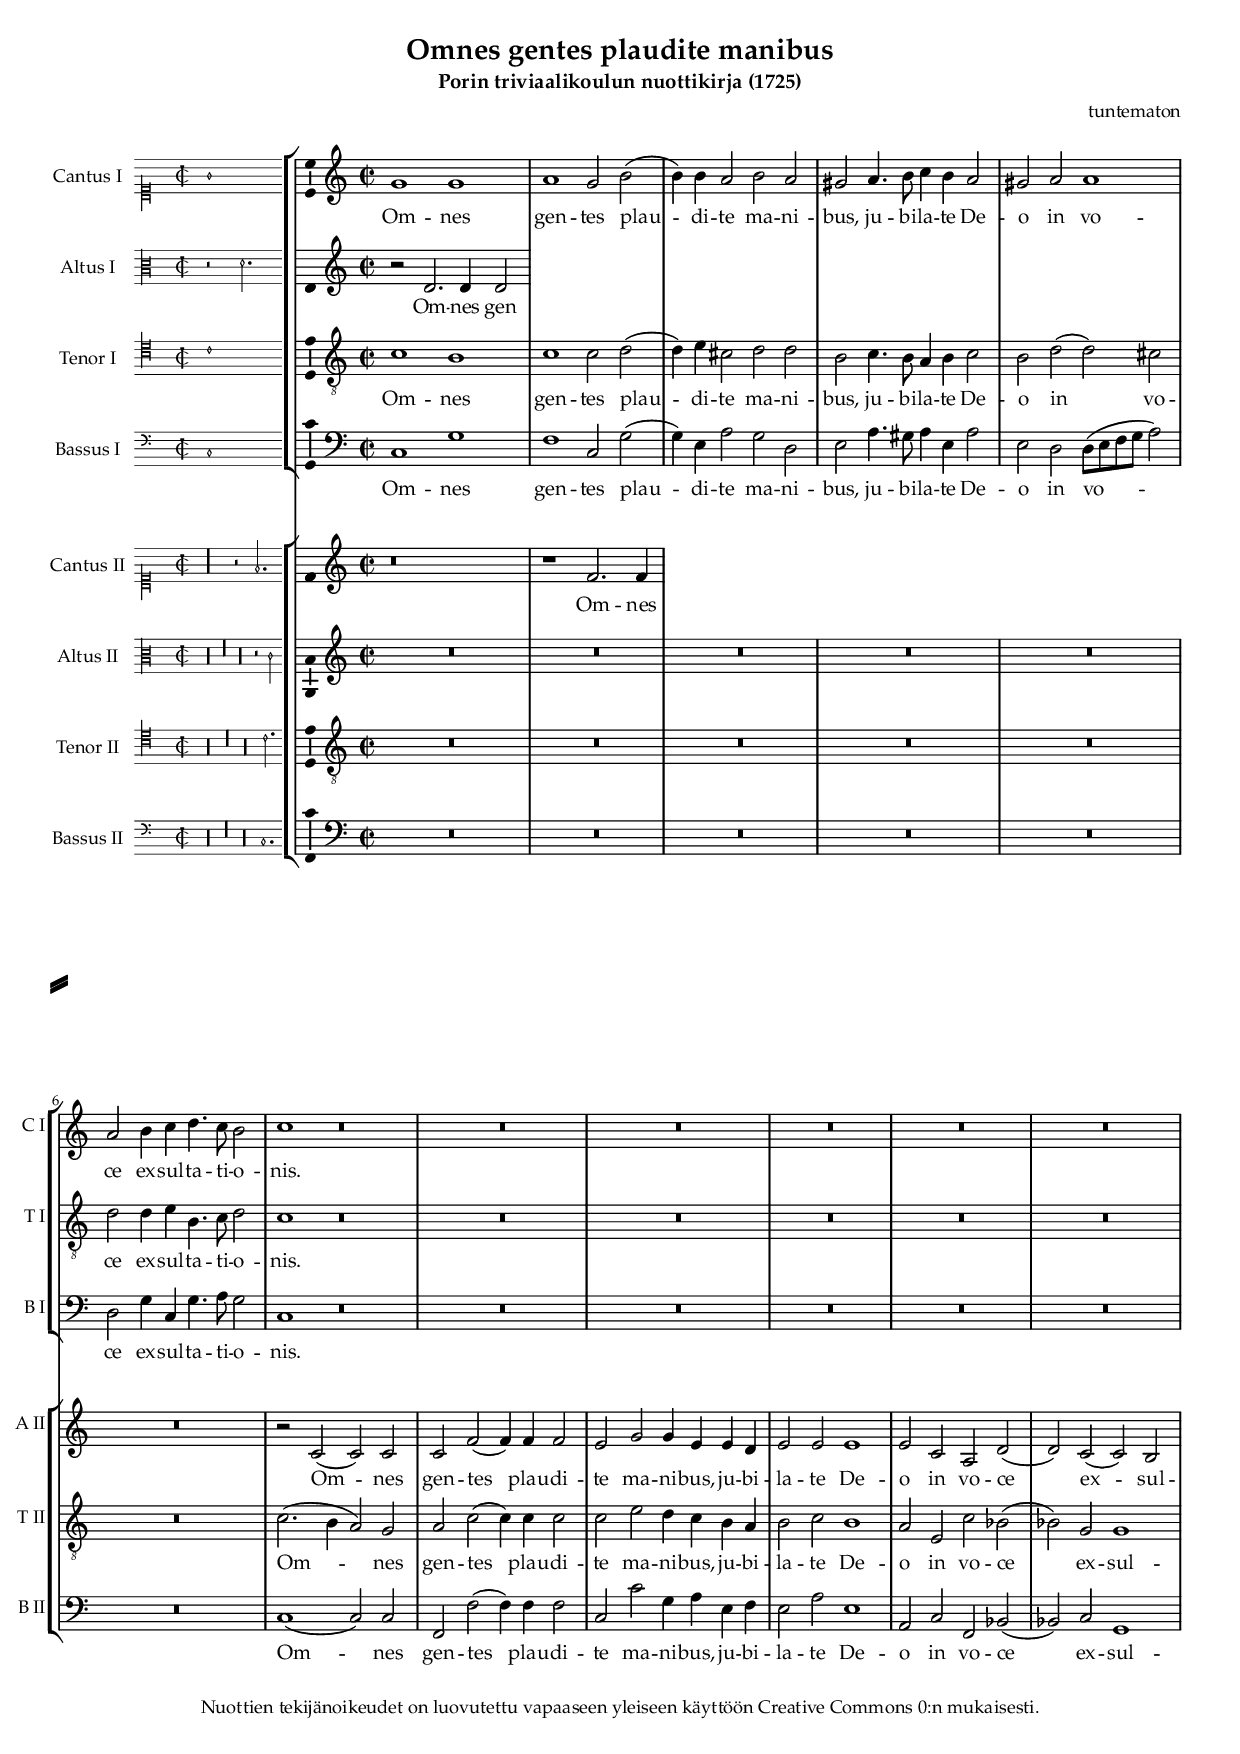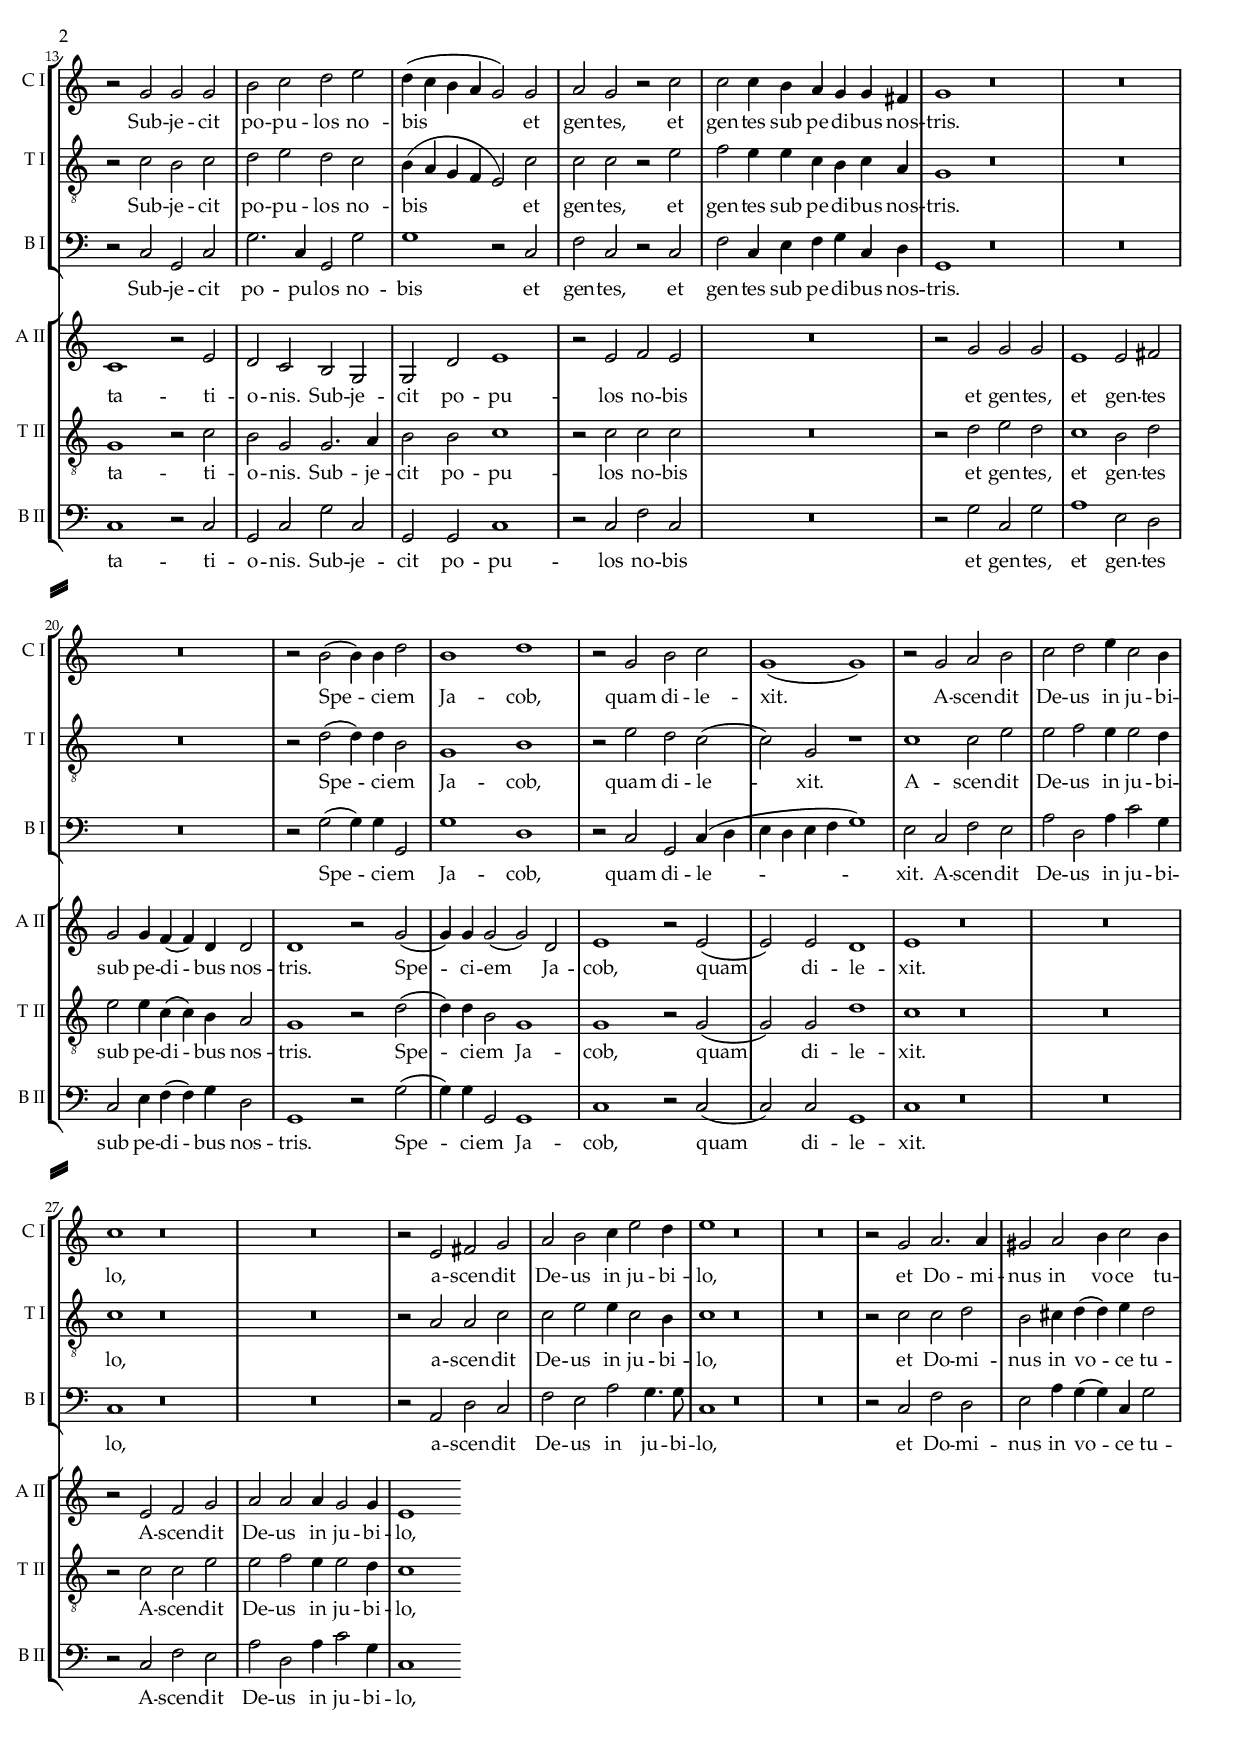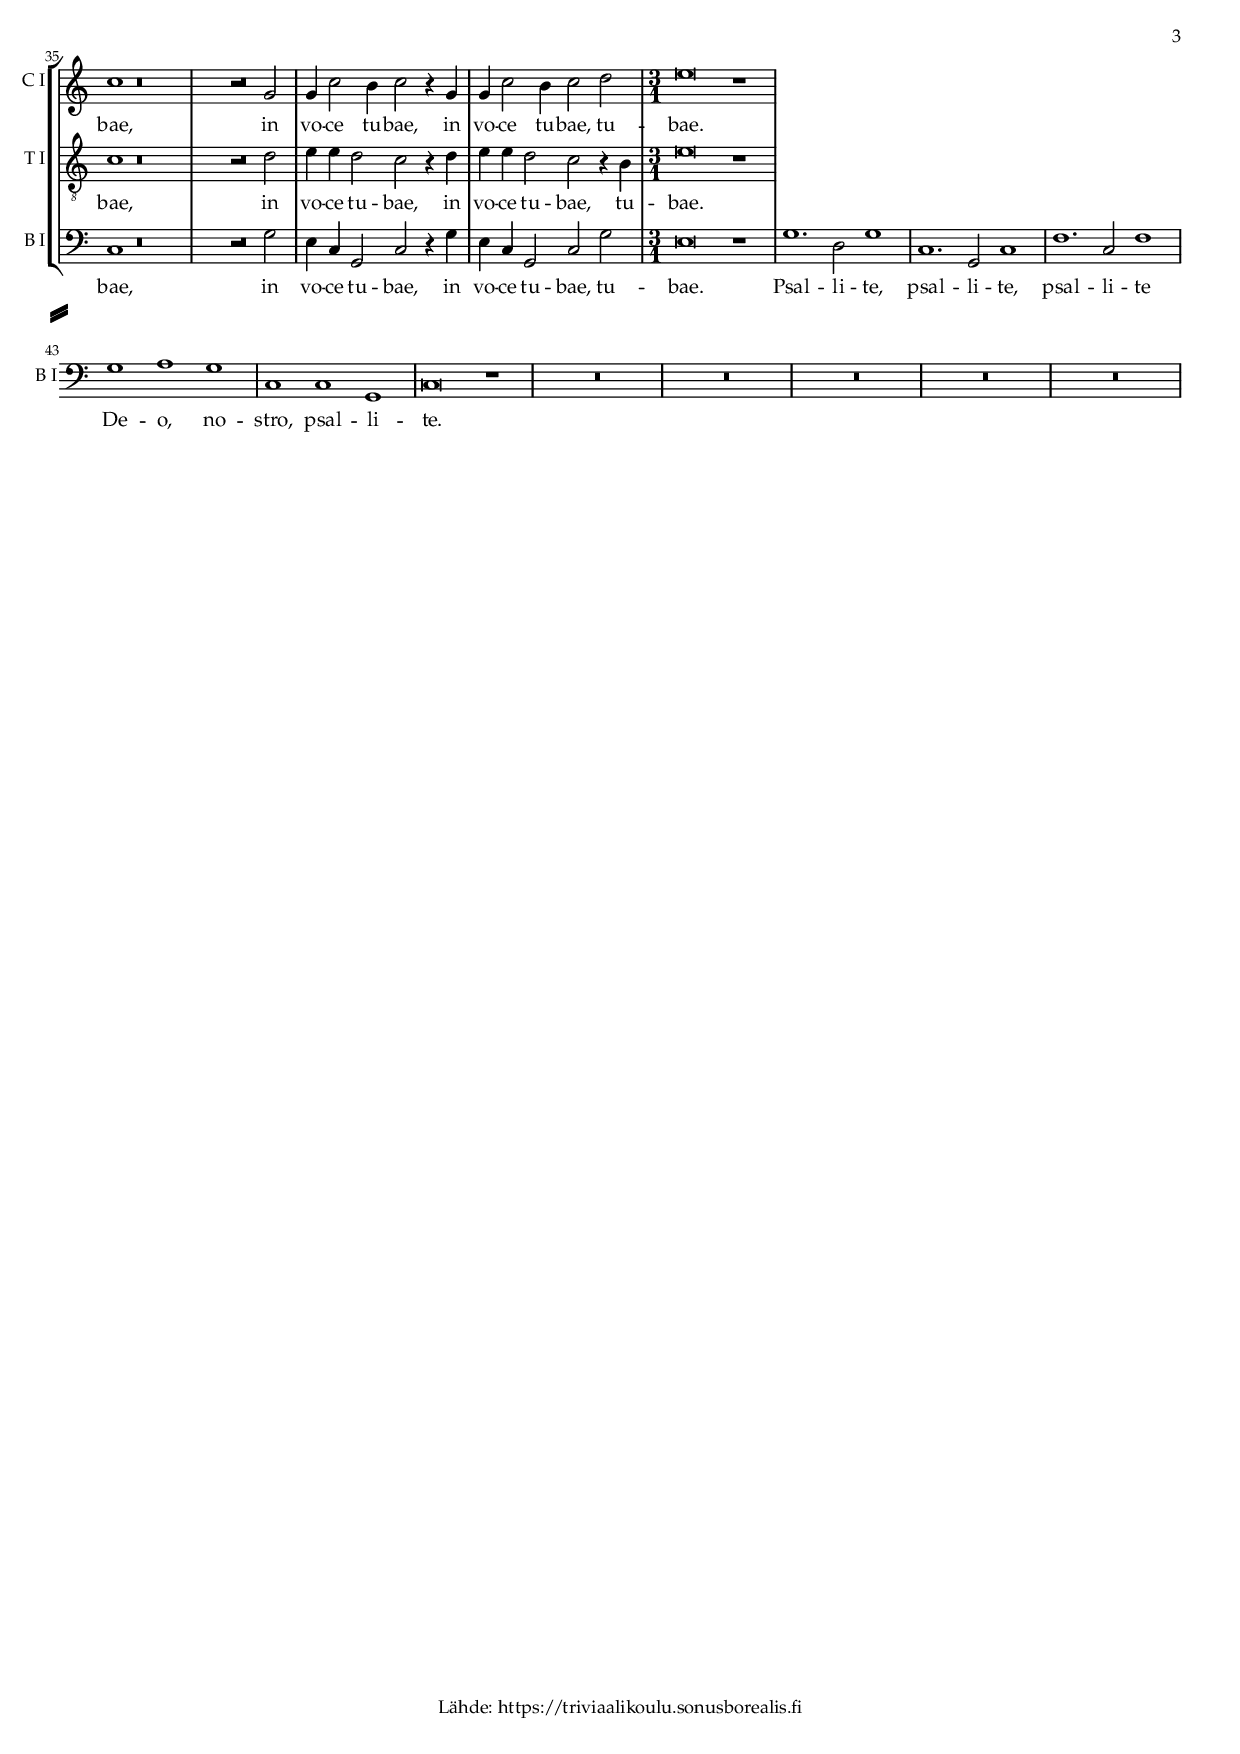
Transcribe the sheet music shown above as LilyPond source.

\version "2.20.0"
\include "suomi.ly"

\include "../omnes-gentes-plaudite-manibus.global.ily"
stanzaOneLyricsChoirOne = \lyricmode {
    Om -- nes gen -- tes plau -- di -- te ma -- ni -- bus,
    ju -- bi -- la -- te De -- o in vo -- ce ex -- sul -- ta -- ti -- o -- nis.
    Sub -- je -- cit po -- pu -- los no -- bis
    et gen -- tes, et gen -- tes sub pe -- di -- bus nos -- tris.
    Spe -- ci -- em Ja -- cob, quam di -- le -- xit.
    A -- scen -- dit De -- us in ju -- bi -- lo,
    a -- scen -- dit De -- us in ju -- bi -- lo,
    et Do -- mi -- nus in vo -- ce tu -- bae, in vo -- ce tu -- bae, in vo -- ce tu -- bae, tu -- bae.

    Psal -- li -- te, psal -- li -- te, psal -- li -- te De -- o, no -- stro, psal -- li -- te.
    Al -- le -- lu -- ja, al -- le -- lu -- ja, al -- le -- lu -- ja, al -- le -- lu -- ja.
}

stanzaOneLyricsChoirTwo = \lyricmode {
    Quo -- ni -- am Do -- mi -- nus ex -- cel -- sus, ter -- ri -- bi -- lis,
    Rex ma -- gnus su -- per om -- nem ter -- ram,
    sub -- je -- cit po -- pu -- los no -- bis
    et gen -- tes, E -- le -- git no -- bis he -- re -- di -- ta -- tem su -- am,
    spe -- ci -- em Ja -- cob, quam di -- le -- xit.
    A -- scen -- dit De -- us in ju -- bi -- lo,
    a -- scen -- dit De -- us in ju -- bi -- lo,
    et Do -- mi -- nus in vo -- ce tu -- bae, in vo -- ce tu -- bae, in vo -- ce tu -- bae.

    Psal -- li -- te, psal -- li -- te, psal -- li -- te re -- gi no -- stro, psal -- li -- te.
    Al -- le -- lu -- ja, al -- le -- lu -- ja, al -- le -- lu -- ja, al -- le -- lu -- ja.
}


% First choir

SopranoOneMusic = \relative c'' {
	\set Staff.instrumentName = #"Cantus I"
	\set Staff.shortInstrumentName = "C I"

	\incipit { \clef "mensural-c1" \globalkey \globaltime g'1 }

	g1 | g | a1 | g2 h( | h4) h a2 | h a |
	gis2 a4. h8 | c4 h a2 | gis a | a1 | a2 h4 c | d4. c8 h2 | c1 |
	\repeat unfold 11 {R |}
	% s 122
	r2 g | g g | h c | d e | d4( c h a | g2) g | a g | r c | c c4 h | a g g fis | g1 |
	\repeat unfold 5 { R1 | }
	% s 123
	r2 h( | h4) h d2 | h1 | d |	 r2 g, | h c |
	g1( | g) | r2 g | a h | c d | e4 c2 h4 | c1 |
	\repeat unfold 3 { R1 | }
	% s 124
	r2 e, | fis g | a h | c4 e2 d4 | e1 | R | R | R |
	r2 g, | a2. a4 | gis2 a | h4 c2 h4 | c1 | R | R |
	r2 g | g4 c2 h4 | c2 r4 g | g c2 h4 | c2 d |

	\time 3/1
    \set Score.tempoHideNote = ##t
    \tempo 2 = 240
	e\breve r1 |
}

AltoOneMusic = \relative c' {
	\set Staff.instrumentName = #"Altus I"
	\set Staff.shortInstrumentName = "A I"

	\incipit { \clef "mensural-c3" \globalkey \globaltime r2 d'2. }

	r2 d2. d4 d2 |
}

TenoreOneMusic = \relative c' {
	\set Staff.instrumentName = #"Tenor I"
	\set Staff.shortInstrumentName = "T I"

	\incipit { \clef "mensural-c4" \globalkey \globaltime c'1 }

	\clef "treble_8"
	c1 | h | c1 | c2 d( | d4) e cis2 | d d |
	h c4. h8 | a4 h c2 | h d( | d) cis | d d4 e | h4. c8 d2 | c1 |
	\repeat unfold 11 {R |}
	% s 122
	r2 c | h c | d e | d c | h4( a g f | e2) c' | c c | r e | f e4 e | c h c a | g1 |
	\repeat unfold 5 { R |}
	% s 123
	r2 d'( | d4) d h2 | g1 | h | r2 e | d c( |
	c) g | r1 | c | c2 e | e f | e4 e2 d4 | c1 |
	\repeat unfold 3 { R | }
	% s 124
	r2 a | a c | c e | e4 c2 h4 | c1 | R | R | R |
	r2 c | c d | h cis4 d( | d) e d2 | c1 | R | R |
	r2 d | e4 e d2 | c r4 d | e e d2 | c r4 h |

	\time 3/1
    \set Score.tempoHideNote = ##t
    \tempo 2 = 240
	e\breve r1 |
}

BassOneMusic = \relative c {
	\set Staff.instrumentName = #"Bassus I"
	\set Staff.shortInstrumentName = "B I"

	\incipit { \clef "mensural-f" \globalkey \globaltime c1 }

	\clef bass
	c1 | g' | f | c2 g'( | g4) e a2 | g d |
	e a4. gis8 | a4 e a2 | e d | d8( e f g a2) | d, g4 c, | g'4. a8 g2 | c,1 |
	\repeat unfold 11 {R |}
	% s 122
	r2 c | g c | g'2. c,4 | g2 g' | g1 | r2 c, | f c | r c | f c4 e | f g c, d | g,1 |
	\repeat unfold 5 { R |}
	% s 123
	r2 g'( | g4) g g,2 | g'1 | d | r2 c | g c4( d |
	e d e f | g1) | e2 c | f e | a d, | a'4 c2 g4 | c,1 |
	\repeat unfold 3 { R | }
	% s 124
	r2 a | d c | f e | a g4. g8 | c,1 | R | R | R |
	r2 c | f d | e a4 g( | g) c, g'2 | c,1 | R | R |
	r2 g' | e4 c g2 | c r4 g' | e c g2 | c g' |

	\time 3/1
    \set Score.tempoHideNote = ##t
    \tempo 2 = 240
	e\breve r1 |
	g1. d2 g1 | c,1. g2 c1 | f1. c2 f1 | g a g | c, c g | c\breve r1 |
	\repeat unfold 5 { R\breve. | }
}


% Second choir

SopranoTwoMusic = \relative c' {
	\set Staff.instrumentName = #"Cantus II"
	\set Staff.shortInstrumentName = "C II"

	\incipit {
		\clef "mensural-c1" \globalkey \globaltime
		r\maxima
		r2 f'2.
	}

	r\breve | r1 f2. f4|
}

AltoTwoMusic = \relative c' {
	\set Staff.instrumentName = #"Altus II"
	\set Staff.shortInstrumentName = "A II"

	\incipit {
		\clef "mensural-c3" \globalkey \globaltime
		r\longa
		e'\longa\rest
		r\longa
		r2 c'2
	}

	\repeat unfold 12 { R1 | }
	r2 c2( | c) c | c f2( | f4) f f2 |
	e g | g4 e e d | e2 e | e1 | e2 c | a d( | d) c( | c) h | c1 |
	r2 e | d c | h g | g d' | e1 | r2 e | f e| R1 | R |
	r2 g | g g |
	% 123
	e1 | e2 fis | g g4 f( | f) d d2 | d1 |
	r2 g( | g4) g g2( | g) d | e1 |
	r2 e( | e) e | d1 | e1 | R1 | R | R |
	r2 e | f g | a a | a4 g2 g4 | e1 |
}

TenoreTwoMusic = \relative c' {
	\set Staff.instrumentName = #"Tenor II"
	\set Staff.shortInstrumentName = "T II"

	\incipit {
		\clef "mensural-c4" \globalkey \globaltime
		r\longa
		c'\longa\rest
		r\longa
		c'2.
	}

	\clef "treble_8"
	\repeat unfold 12 { R1 | }
	c2.( h4 | a2) g | a c2( | c4) c c2 |
	c e | d4 c h a | h2 c | h1 | a2 e | c' b( | b) g | g1 | g |
	r2 c | h g | g2. a4 | h2 h | c1 | r2 c | c c | R1 | R |
	r2 d | e d |
	% 123
	c1 | h2 d | e e4 c( | c) h a2 | g1 |
	r2 d'( | d4) d h2 | g1 | g |
	r2 g( | g) g | d'1 | c | R1 | R | R |
	r2 c | c e | e f | e4 e2 d4 | c1 |
}


BassTwoMusic = \relative c {
	\set Staff.instrumentName = #"Bassus II"
	\set Staff.shortInstrumentName = "B II"

	\incipit {
		\clef "mensural-f" \globalkey \globaltime
		r\longa
		f\longa\rest
		r\longa
		c1.
	}

	\clef bass
	\repeat unfold 12 { R1 | }
	c1( | c2) c | f, f'( | f4) f f2 |
	c c' | g4 a e f | e2 a | e1 |
	a,2 c | f, b( | b) c | g1 | c |
	r2 c | g c | g' c, | g g | c1 | r2 c | f c | R1 | R |
	r2 g' | c, g' |
	% 123
	a1 | e2 d | c e4 f( | f) g d2 | g,1 |
	r2 g'( | g4) g g,2 | g1 | c |
	r2 c( | c) c | g1 | c | R1 | R | R |
	r2 c | f e | a d, | a'4 c2 g4 | c,1 |
}


\include "omnes-gentes-plaudite-manibus.header.ily"

\paper {
  system-separator-markup = \slashSeparator
}

\score {
<<
  \new StaffGroup = choirOneStaff <<
    \new Staff <<
      \new Voice = "Soprano" {
		\global
        \SopranoOneMusic
      }
     \new Lyrics \lyricsto "Soprano" {
       \stanzaOneLyricsChoirOne
     }
    >>
    \new Staff <<
      \new Voice = "Alto" {
        \global
        \AltoOneMusic
      }
     \new Lyrics \lyricsto "Alto" {
       \stanzaOneLyricsChoirOne
     }
    >>
    \new Staff <<
      \new Voice = "Tenore" {
        \global
        \TenoreOneMusic
      }
      \new Lyrics \lyricsto "Tenore" {
       \stanzaOneLyricsChoirOne
      }
    >>
    \new Staff <<
      \new Voice = "Bass" {
        \global
        \BassOneMusic
      }
      \new Lyrics \lyricsto "Bass" {
       \stanzaOneLyricsChoirOne
      }
    >>
  >>

  \new StaffGroup = choirTwoStaff <<
    \new Staff <<
      \new Voice = "SopranoTwo" {
		\global
        \SopranoTwoMusic
      }
     \new Lyrics \lyricsto "SopranoTwo" {
       \stanzaOneLyricsChoirOne
     }
    >>
    \new Staff <<
      \new Voice = "AltoTwo" {
        \global
        \AltoTwoMusic
      }
     \new Lyrics \lyricsto "AltoTwo" {
       \stanzaOneLyricsChoirOne
     }
    >>
    \new Staff <<
      \new Voice = "TenoreTwo" {
        \global
        \TenoreTwoMusic
      }
      \new Lyrics \lyricsto "TenoreTwo" {
       \stanzaOneLyricsChoirOne
      }
    >>
    \new Staff <<
      \new Voice = "BassTwo" {
        \global
        \BassTwoMusic
      }
      \new Lyrics \lyricsto "BassTwo" {
       \stanzaOneLyricsChoirOne
      }
    >>
  >>
>>

  \midi {
    \globaltempo
  }
  \layout {
    \context {
      \Staff
      \consists "Ambitus_engraver"
    }
    indent = 4\cm
    incipit-width = 2.5\cm
    \context {
     \Score
     \override VerticalAxisGroup.remove-first = ##t
    }
  }
}
